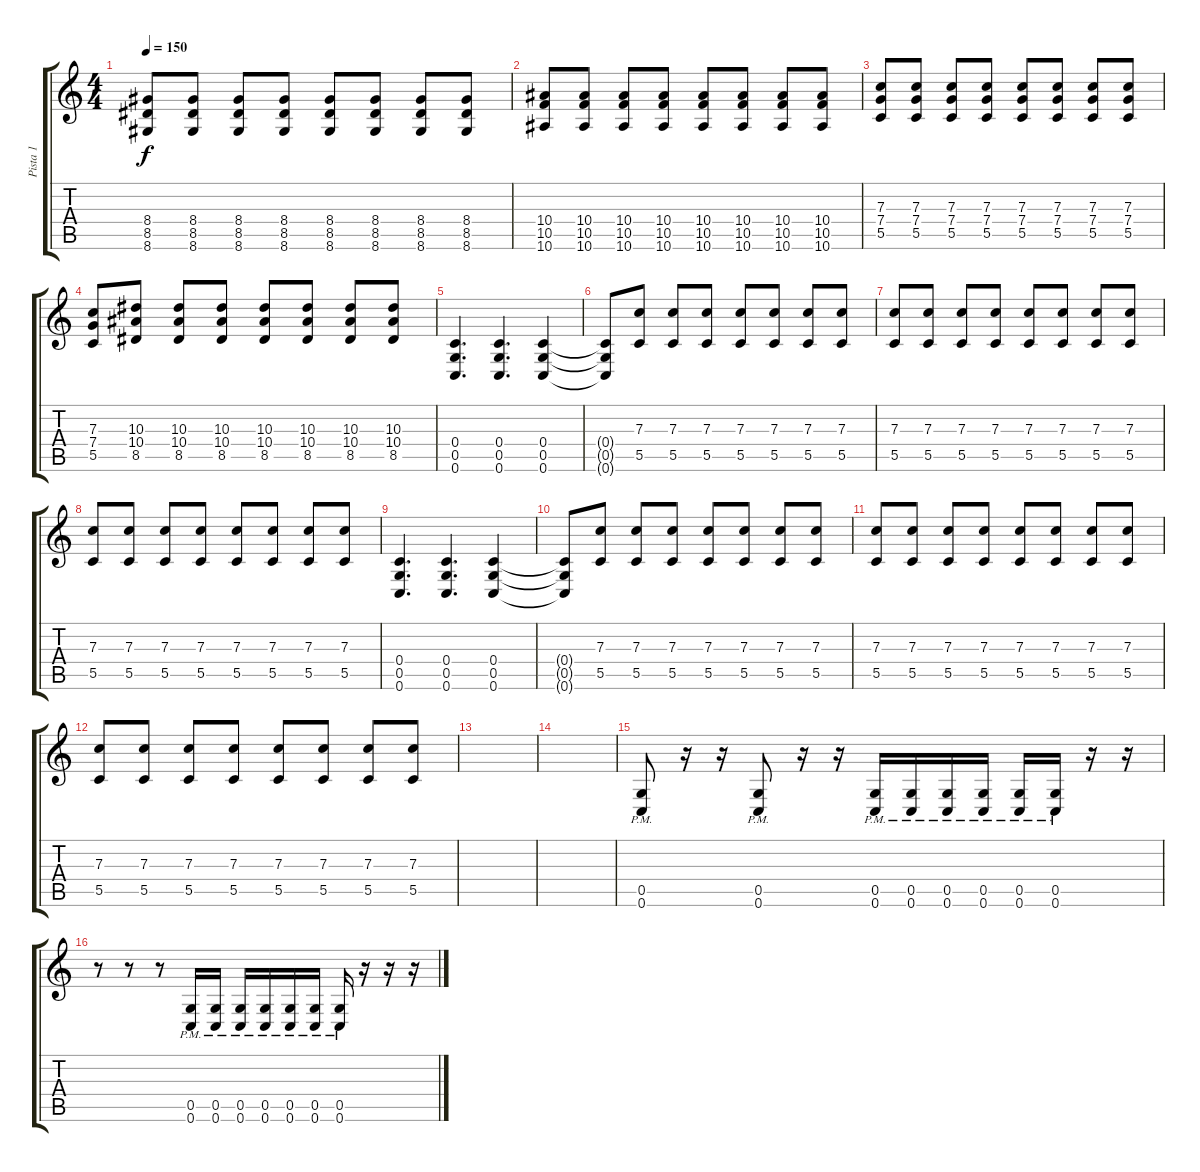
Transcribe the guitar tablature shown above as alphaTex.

\track ("Pista 1" "Pista 1") {instrument distortionguitar}
\staff {score tabs}
\tuning (D4 A3 F3 C3 G2 C2) {hide}
\ts (4 4)
\tempo 150
\clef g2
\ks c
(8.4 8.5 8.6).8{dy f} (8.4 8.5 8.6).8 (8.4 8.5 8.6).8 (8.4 8.5 8.6).8 (8.4 8.5 8.6).8 (8.4 8.5 8.6).8 (8.4 8.5 8.6).8 (8.4 8.5 8.6).8 |
(10.4 10.5 10.6).8 (10.4 10.5 10.6).8 (10.4 10.5 10.6).8 (10.4 10.5 10.6).8 (10.4 10.5 10.6).8 (10.4 10.5 10.6).8 (10.4 10.5 10.6).8 (10.4 10.5 10.6).8 |
(7.3 7.4 5.5).8 (7.3 7.4 5.5).8 (7.3 7.4 5.5).8 (7.3 7.4 5.5).8 (7.3 7.4 5.5).8 (7.3 7.4 5.5).8 (7.3 7.4 5.5).8 (7.3 7.4 5.5).8 |
(7.3 7.4 5.5).8 (10.3 10.4 8.5).8 (10.3 10.4 8.5).8 (10.3 10.4 8.5).8 (10.3 10.4 8.5).8 (10.3 10.4 8.5).8 (10.3 10.4 8.5).8 (10.3 10.4 8.5).8 |
(0.4 0.5 0.6).4{d} (0.4 0.5 0.6).4{d} (0.4 0.5 0.6).4 |
(0.4{t} 0.5{t} 0.6{t}).8 (7.3 5.5).8 (7.3 5.5).8 (7.3 5.5).8 (7.3 5.5).8 (7.3 5.5).8 (7.3 5.5).8 (7.3 5.5).8 |
(7.3 5.5).8 (7.3 5.5).8 (7.3 5.5).8 (7.3 5.5).8 (7.3 5.5).8 (7.3 5.5).8 (7.3 5.5).8 (7.3 5.5).8 |
(7.3 5.5).8 (7.3 5.5).8 (7.3 5.5).8 (7.3 5.5).8 (7.3 5.5).8 (7.3 5.5).8 (7.3 5.5).8 (7.3 5.5).8 |
(0.4 0.5 0.6).4{d} (0.4 0.5 0.6).4{d} (0.4 0.5 0.6).4 |
(0.4{t} 0.5{t} 0.6{t}).8 (7.3 5.5).8 (7.3 5.5).8 (7.3 5.5).8 (7.3 5.5).8 (7.3 5.5).8 (7.3 5.5).8 (7.3 5.5).8 |
(7.3 5.5).8 (7.3 5.5).8 (7.3 5.5).8 (7.3 5.5).8 (7.3 5.5).8 (7.3 5.5).8 (7.3 5.5).8 (7.3 5.5).8 |
(7.3 5.5).8 (7.3 5.5).8 (7.3 5.5).8 (7.3 5.5).8 (7.3 5.5).8 (7.3 5.5).8 (7.3 5.5).8 (7.3 5.5).8 |
|
|
(0.5{pm} 0.6{pm}).8 r.16 r.16 (0.5{pm} 0.6{pm}).8 r.16 r.16 (0.5{pm} 0.6{pm}).16 (0.5{pm} 0.6{pm}).16 (0.5{pm} 0.6{pm}).16 (0.5{pm} 0.6{pm}).16 (0.5{pm} 0.6{pm}).16 (0.5{pm} 0.6{pm}).16 r.16 r.16 |
r.8 r.8 r.8 (0.5{pm} 0.6{pm}).16 (0.5{pm} 0.6{pm}).16 (0.5{pm} 0.6{pm}).16 (0.5{pm} 0.6{pm}).16 (0.5{pm} 0.6{pm}).16 (0.5{pm} 0.6{pm}).16 (0.5{pm} 0.6{pm}).16 r.16 r.16 r.16
